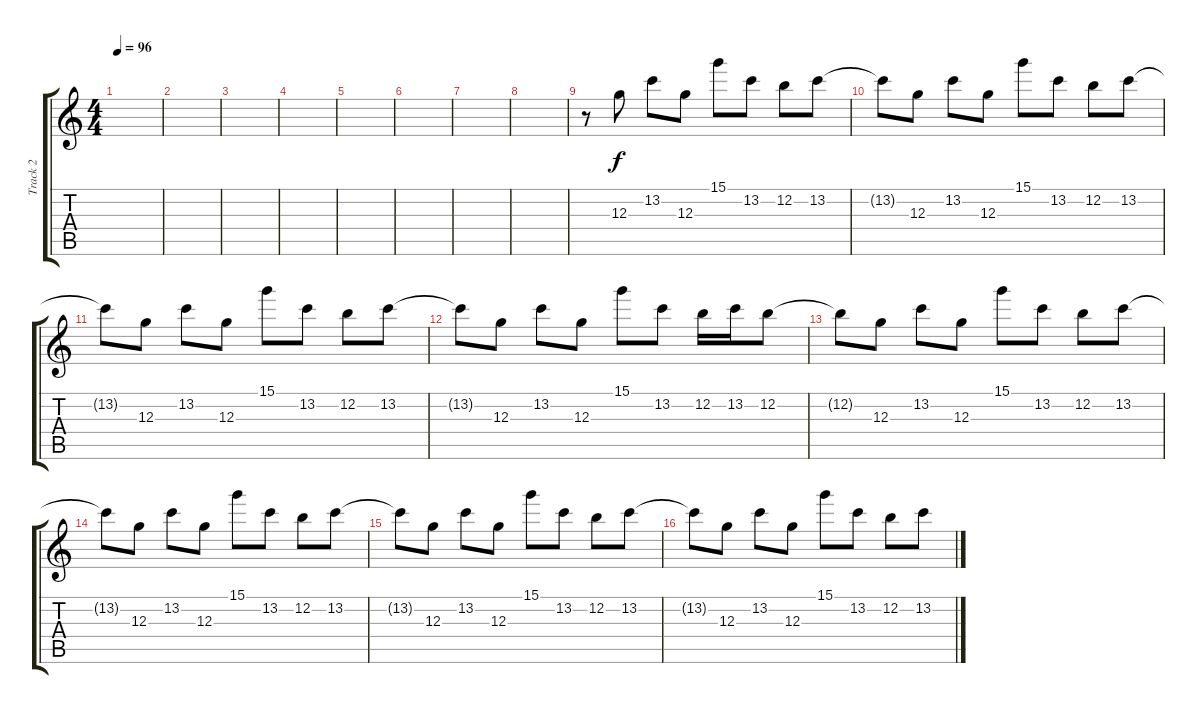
\track ("Track 2" "Track 2") {instrument overdrivenguitar}
\staff {score tabs}
\tuning (E4 B3 G3 D3 A2 E2) {hide}
\ts (4 4)
\tempo 96
\clef g2
\ks c
|
|
|
|
|
|
|
|
r.8 12.3.8 13.2.8 12.3.8 15.1.8 13.2.8 12.2.8 13.2.8 |
13.2{t}.8 12.3.8 13.2.8 12.3.8 15.1.8 13.2.8 12.2.8 13.2.8 |
13.2{t}.8 12.3.8 13.2.8 12.3.8 15.1.8 13.2.8 12.2.8 13.2.8 |
13.2{t}.8 12.3.8 13.2.8 12.3.8 15.1.8 13.2.8 12.2.16 13.2.16 12.2.8 |
12.2{t}.8 12.3.8 13.2.8 12.3.8 15.1.8 13.2.8 12.2.8 13.2.8 |
13.2{t}.8 12.3.8 13.2.8 12.3.8 15.1.8 13.2.8 12.2.8 13.2.8 |
13.2{t}.8 12.3.8 13.2.8 12.3.8 15.1.8 13.2.8 12.2.8 13.2.8 |
13.2{t}.8 12.3.8 13.2.8 12.3.8 15.1.8 13.2.8 12.2.8 13.2.8
